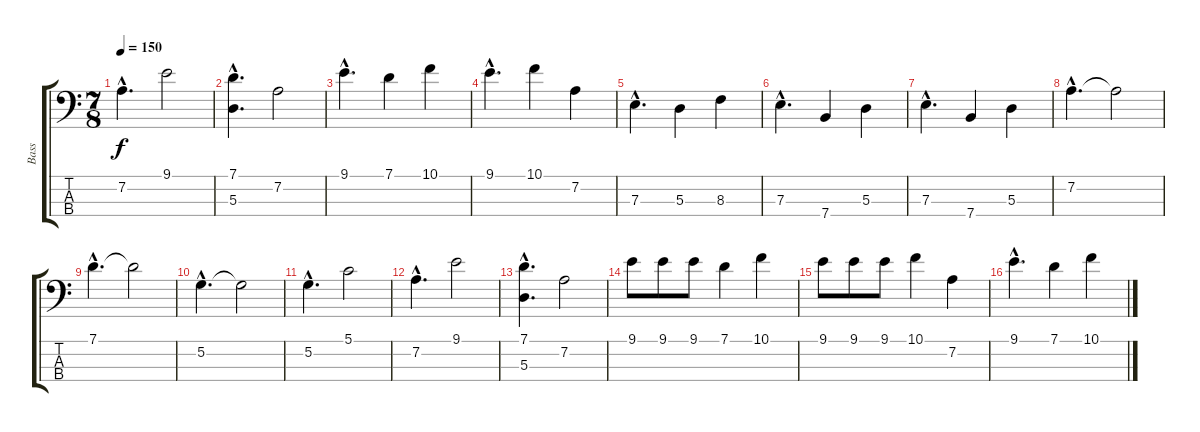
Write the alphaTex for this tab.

\track ("Bass" "Bass") {instrument electricbasspick}
\staff {score tabs}
\tuning (G2 D2 A1 E1) {hide}
\ts (7 8)
\tempo 150
\clef f4
\ks c
7.2{hac}.4{d dy f} 9.1.2 |
(7.1{hac} 5.3{hac}).4{d} 7.2.2 |
9.1{hac}.4{d} 7.1.4 10.1.4 |
9.1{hac}.4{d} 10.1.4 7.2.4 |
7.3{hac}.4{d} 5.3.4 8.3.4 |
7.3{hac}.4{d} 7.4.4 5.3.4 |
7.3{hac}.4{d} 7.4.4 5.3.4 |
7.2{hac}.4{d} 7.2{t}.2 |
7.1{hac}.4{d} 7.1{t}.2 |
5.2{hac}.4{d} 5.2{t}.2 |
5.2{hac}.4{d} 5.1.2 |
7.2{hac}.4{d} 9.1.2 |
(7.1{hac} 5.3{hac}).4{d} 7.2.2 |
9.1.8 9.1.8 9.1.8 7.1.4 10.1.4 |
9.1.8 9.1.8 9.1.8 10.1.4 7.2.4 |
9.1{hac}.4{d} 7.1.4 10.1.4
